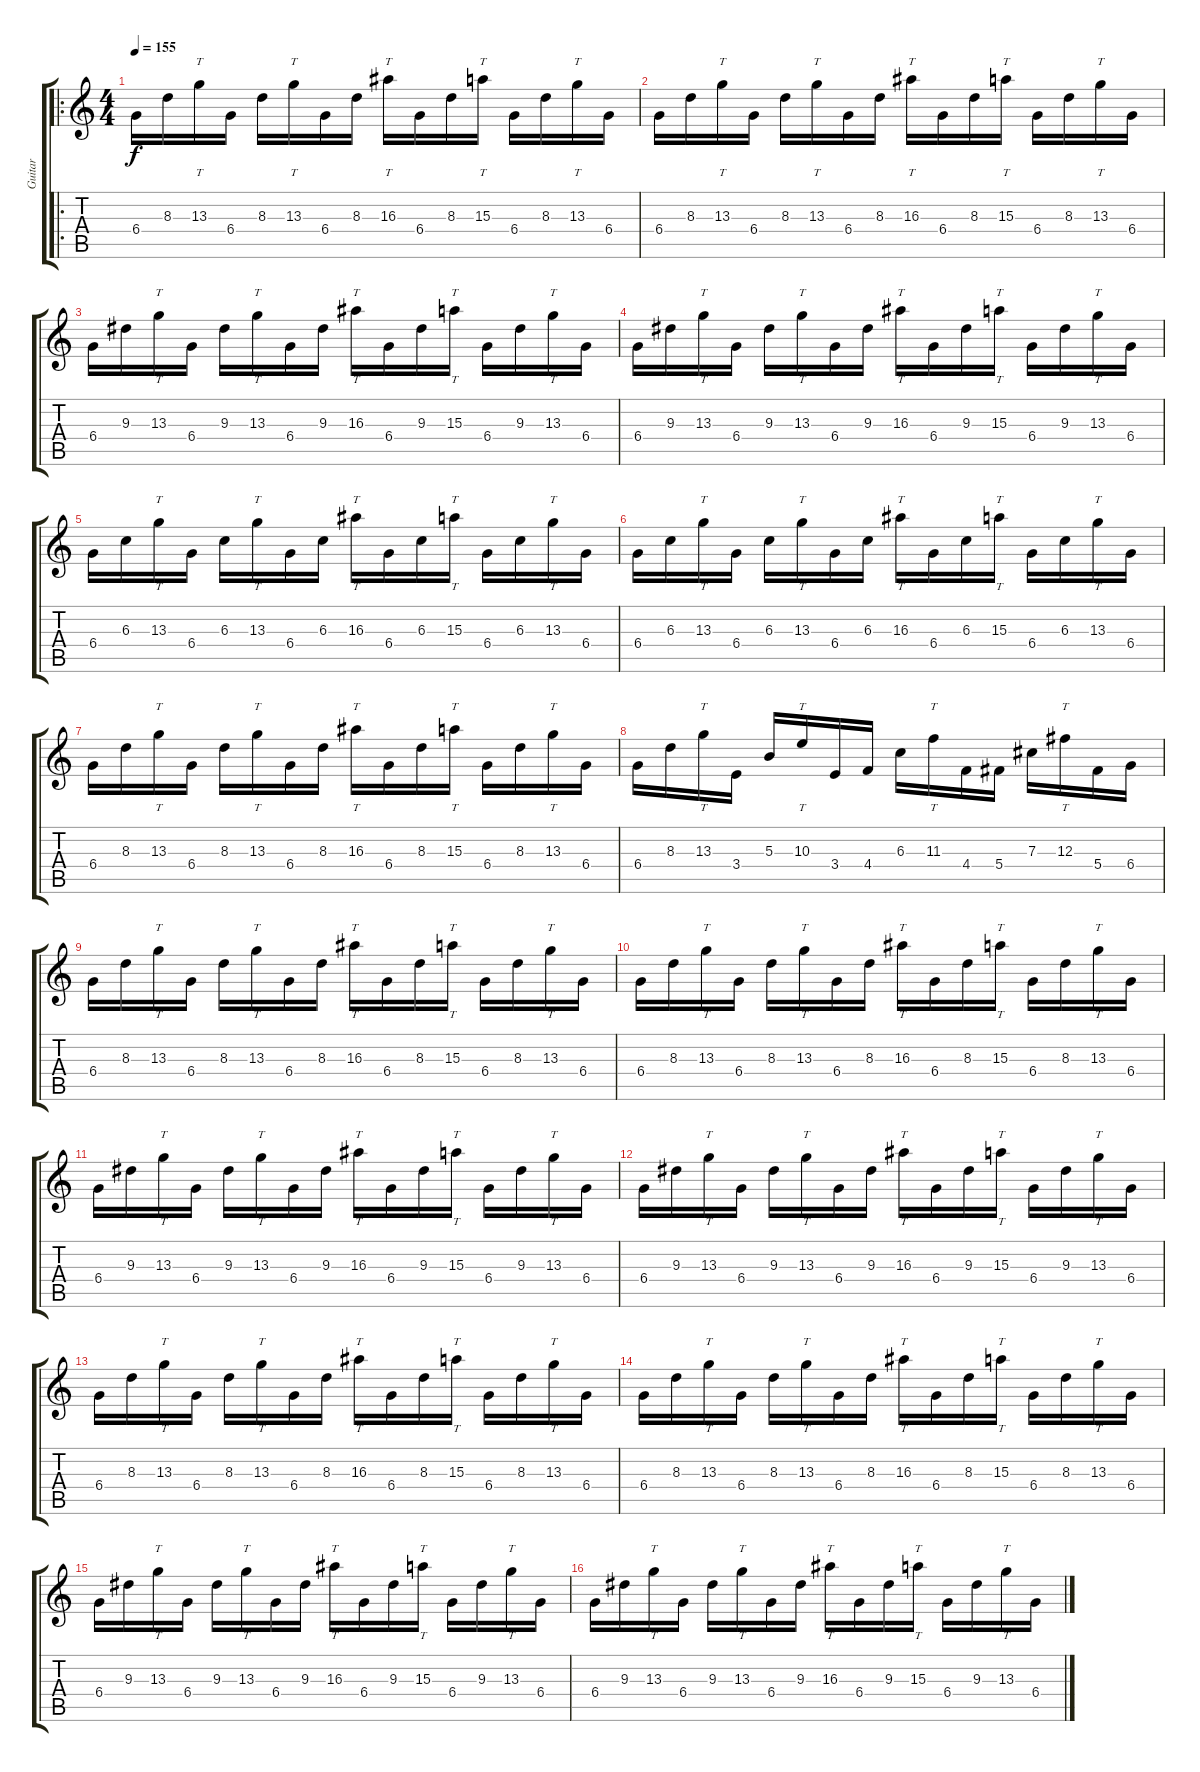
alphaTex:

\track ("Guitar" "Guitar") {instrument acousticguitarnylon}
\staff {score tabs}
\tuning (Eb4 Bb3 Gb3 Db3 Ab2 Eb2) {hide}
\ro
\ts (4 4)
\tempo 155
\clef g2
\ks c
6.4.16{dy f balance 0 instrument acousticguitarnylon} 8.3.16 13.3.16{tt} 6.4.16 8.3.16 13.3.16{tt} 6.4.16 8.3.16 16.3.16{tt} 6.4.16 8.3.16 15.3.16{tt} 6.4.16 8.3.16 13.3.16{tt} 6.4.16 |
6.4.16 8.3.16 13.3.16{tt} 6.4.16 8.3.16 13.3.16{tt} 6.4.16 8.3.16 16.3.16{tt} 6.4.16 8.3.16 15.3.16{tt} 6.4.16 8.3.16 13.3.16{tt} 6.4.16 |
6.4.16{balance 16} 9.3.16 13.3.16{tt} 6.4.16 9.3.16 13.3.16{tt} 6.4.16 9.3.16 16.3.16{tt} 6.4.16 9.3.16 15.3.16{tt} 6.4.16 9.3.16 13.3.16{tt} 6.4.16 |
6.4.16 9.3.16 13.3.16{tt} 6.4.16 9.3.16 13.3.16{tt} 6.4.16 9.3.16 16.3.16{tt} 6.4.16 9.3.16 15.3.16{tt} 6.4.16 9.3.16 13.3.16{tt} 6.4.16 |
6.4.16{balance 0} 6.3.16 13.3.16{tt} 6.4.16 6.3.16 13.3.16{tt} 6.4.16 6.3.16 16.3.16{tt} 6.4.16 6.3.16 15.3.16{tt} 6.4.16 6.3.16 13.3.16{tt} 6.4.16 |
6.4.16 6.3.16 13.3.16{tt} 6.4.16 6.3.16 13.3.16{tt} 6.4.16 6.3.16 16.3.16{tt} 6.4.16 6.3.16 15.3.16{tt} 6.4.16 6.3.16 13.3.16{tt} 6.4.16 |
6.4.16{balance 16} 8.3.16 13.3.16{tt} 6.4.16 8.3.16 13.3.16{tt} 6.4.16 8.3.16 16.3.16{tt} 6.4.16 8.3.16 15.3.16{tt} 6.4.16 8.3.16 13.3.16{tt} 6.4.16 |
6.4.16 8.3.16 13.3.16{tt} 3.4.16 5.3.16 10.3.16{tt} 3.4.16 4.4.16 6.3.16 11.3.16{tt} 4.4.16 5.4.16 7.3.16 12.3.16{tt} 5.4.16 6.4.16 |
6.4.16{balance 0} 8.3.16 13.3.16{tt} 6.4.16 8.3.16 13.3.16{tt} 6.4.16 8.3.16 16.3.16{tt} 6.4.16 8.3.16 15.3.16{tt} 6.4.16 8.3.16 13.3.16{tt} 6.4.16 |
6.4.16 8.3.16 13.3.16{tt} 6.4.16 8.3.16 13.3.16{tt} 6.4.16 8.3.16 16.3.16{tt} 6.4.16 8.3.16 15.3.16{tt} 6.4.16 8.3.16 13.3.16{tt} 6.4.16 |
6.4.16{balance 16} 9.3.16 13.3.16{tt} 6.4.16 9.3.16 13.3.16{tt} 6.4.16 9.3.16 16.3.16{tt} 6.4.16 9.3.16 15.3.16{tt} 6.4.16 9.3.16 13.3.16{tt} 6.4.16 |
6.4.16 9.3.16 13.3.16{tt} 6.4.16 9.3.16 13.3.16{tt} 6.4.16 9.3.16 16.3.16{tt} 6.4.16 9.3.16 15.3.16{tt} 6.4.16 9.3.16 13.3.16{tt} 6.4.16 |
6.4.16{balance 0} 8.3.16 13.3.16{tt} 6.4.16 8.3.16 13.3.16{tt} 6.4.16 8.3.16 16.3.16{tt} 6.4.16 8.3.16 15.3.16{tt} 6.4.16 8.3.16 13.3.16{tt} 6.4.16 |
6.4.16 8.3.16 13.3.16{tt} 6.4.16 8.3.16 13.3.16{tt} 6.4.16 8.3.16 16.3.16{tt} 6.4.16 8.3.16 15.3.16{tt} 6.4.16 8.3.16 13.3.16{tt} 6.4.16 |
6.4.16{balance 16} 9.3.16 13.3.16{tt} 6.4.16 9.3.16 13.3.16{tt} 6.4.16 9.3.16 16.3.16{tt} 6.4.16 9.3.16 15.3.16{tt} 6.4.16 9.3.16 13.3.16{tt} 6.4.16 |
6.4.16 9.3.16 13.3.16{tt} 6.4.16 9.3.16 13.3.16{tt} 6.4.16 9.3.16 16.3.16{tt} 6.4.16 9.3.16 15.3.16{tt} 6.4.16 9.3.16 13.3.16{tt} 6.4.16
